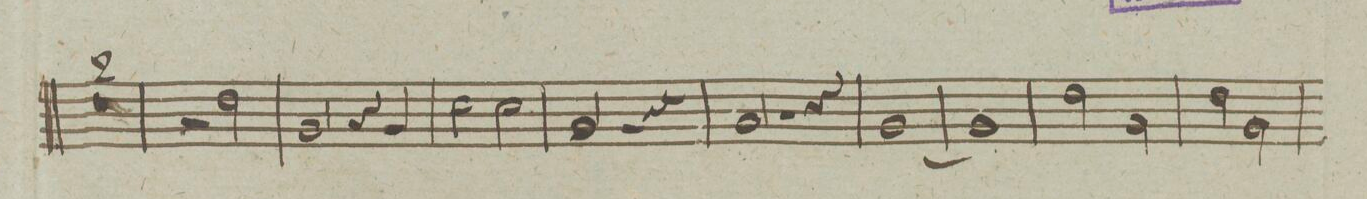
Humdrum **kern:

**kern	**dynam
*I"Corno ſecundo in F:	*
*clefG2	*
*k[]	*
*met(c)	*
*M4/4	*
0r	.
=81	=81
=82	=82
2r	.
2dd\	.
=83	=83
2g/	.
4r	.
4g/	.
=84	=84
*2\left	*
2cc\	.
2cc\	.
=85	=85
2.g/	.
4r	.
=86	=86
2.a/	.
4r	.
=87	=87
[<1g	.
=88	=88
1g]	.
=89	=89
*2\right	*
2dd\	.
2g\	.
=90	=90
2dd\	.
2g\	.
=91	=91
*-	*-
